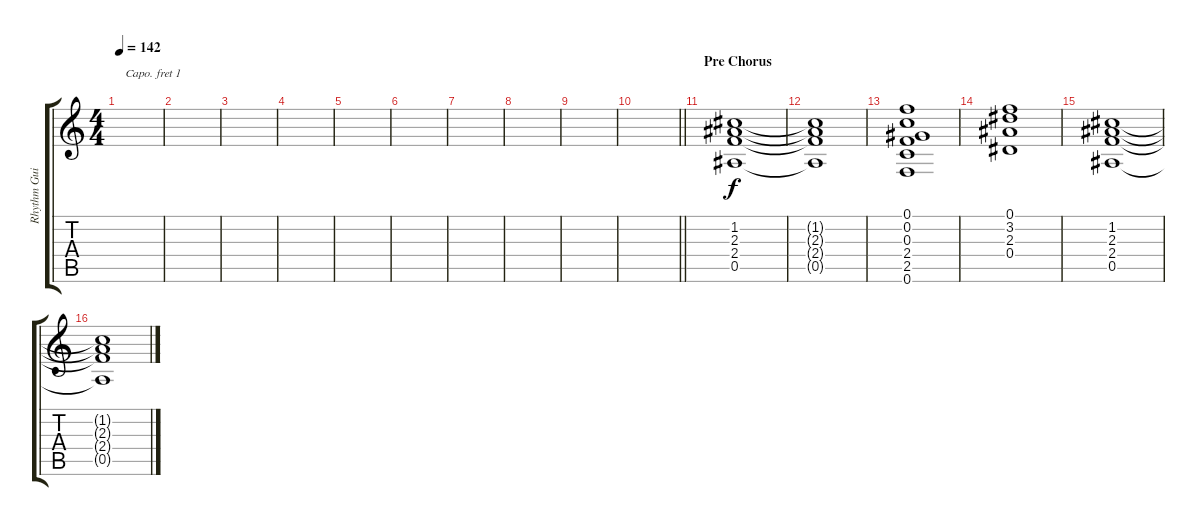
\track ("Rhythm Guitarist" "Rhythm Gui") {instrument overdrivenguitar}
\staff {score tabs}
\capo 1
\tuning (E4 B3 G3 D3 A2 E2) {hide}
\ts (4 4)
\tempo 142
\clef g2
\ks c
|
|
|
|
|
|
|
|
|
\barLineRight lightlight
|
\section ("" "Pre Chorus")
(1.2 2.3 2.4 0.5).1 |
(1.2{t} 2.3{t} 2.4{t} 0.5{t}).1 |
(0.1 0.2 0.3 2.4 2.5 0.6).1 |
(0.1 3.2 2.3 0.4).1 |
(1.2 2.3 2.4 0.5).1 |
(1.2{t} 2.3{t} 2.4{t} 0.5{t}).1
